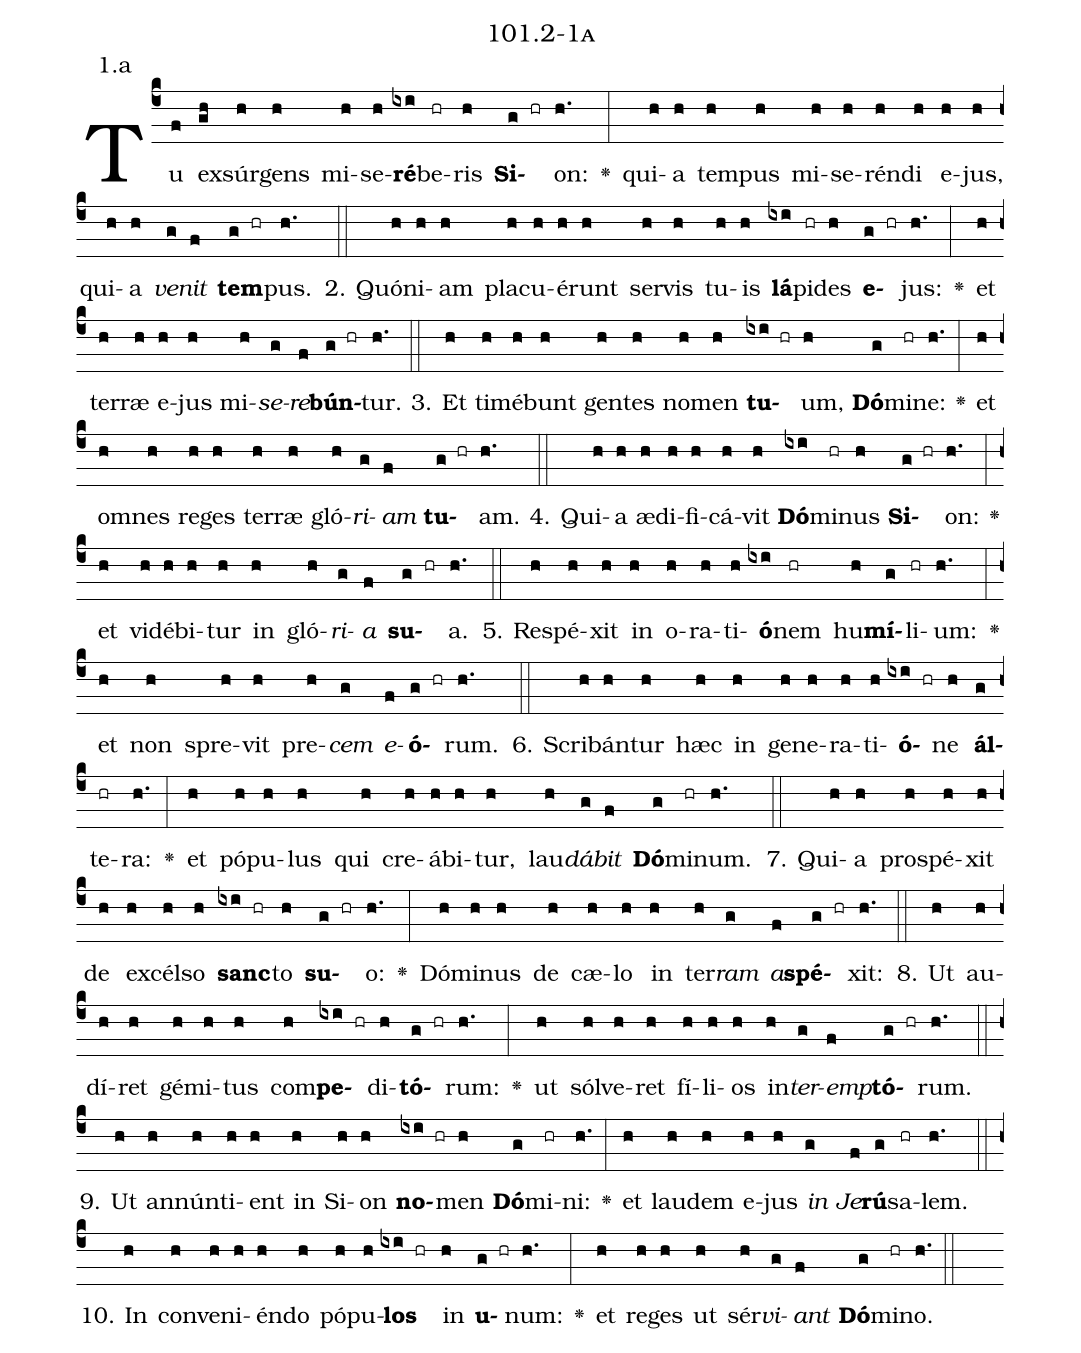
name: 101.2-1a;
annotation: 1.a;
%%
(c4)Tu(f) ex(gh)súr(h)gens(h) mi(h)se(h)<b>ré</b>(ixi)be(hr)ris(h) <b>Si</b>(g hr)on:(h.) <v>\greheightstar</v>(:) qui(h)a(h) tem(h)pus(h) mi(h)se(h)rén(h)di(h) e(h)jus,(h) qui(h)a(h) <i>ve</i>(g)<i>nit</i>(f) <b>tem</b>(g hr)pus.(h.) (::)
2. Quón(h)i(h)am(h) pla(h)cu(h)é(h)runt(h) ser(h)vis(h) tu(h)is(h) <b>lá</b>(ixi)pi(hr)des(h) <b>e</b>(g hr)jus:(h.) <v>\greheightstar</v>(:) et(h) ter(h)ræ(h) e(h)jus(h) mi(h)<i>se</i>(g)<i>re</i>(f)<b>bún</b>(g hr)tur.(h.) (::)
3. Et(h) ti(h)mé(h)bunt(h) gen(h)tes(h) no(h)men(h) <b>tu</b>(ixi hr)um,(h) <b>Dó</b>(g)mi(hr)ne:(h.) <v>\greheightstar</v>(:) et(h) om(h)nes(h) re(h)ges(h) ter(h)ræ(h) gló(h)<i>ri</i>(g)<i>am</i>(f) <b>tu</b>(g hr)am.(h.) (::)
4. Qui(h)a(h) æ(h)di(h)fi(h)cá(h)vit(h) <b>Dó</b>(ixi)mi(hr)nus(h) <b>Si</b>(g hr)on:(h.) <v>\greheightstar</v>(:) et(h) vi(h)dé(h)bi(h)tur(h) in(h) gló(h)<i>ri</i>(g)<i>a</i>(f) <b>su</b>(g hr)a.(h.) (::)
5. Re(h)spé(h)xit(h) in(h) o(h)ra(h)ti(h)<b>ó</b>(ixi)nem(hr) hu(h)<b>mí</b>(g)li(hr)um:(h.) <v>\greheightstar</v>(:) et(h) non(h) spre(h)vit(h) pre(h)<i>cem</i>(g) <i>e</i>(f)<b>ó</b>(g hr)rum.(h.) (::)
6. Scri(h)bán(h)tur(h) hæc(h) in(h) ge(h)ne(h)ra(h)ti(h)<b>ó</b>(ixi hr)ne(h) <b>ál</b>(g)te(hr)ra:(h.) <v>\greheightstar</v>(:) et(h) pó(h)pu(h)lus(h) qui(h) cre(h)á(h)bi(h)tur,(h) lau(h)<i>dá</i>(g)<i>bit</i>(f) <b>Dó</b>(g)mi(hr)num.(h.) (::)
7. Qui(h)a(h) pro(h)spé(h)xit(h) de(h) ex(h)cél(h)so(h) <b>sanc</b>(ixi hr)to(h) <b>su</b>(g hr)o:(h.) <v>\greheightstar</v>(:) Dó(h)mi(h)nus(h) de(h) cæ(h)lo(h) in(h) ter(h)<i>ram</i>(g) <i>a</i>(f)<b>spé</b>(g hr)xit:(h.) (::)
8. Ut(h) au(h)dí(h)ret(h) gé(h)mi(h)tus(h) com(h)<b>pe</b>(ixi hr)di(h)<b>tó</b>(g hr)rum:(h.) <v>\greheightstar</v>(:) ut(h) sól(h)ve(h)ret(h) fí(h)li(h)os(h) in(h)<i>ter</i>(g)<i>emp</i>(f)<b>tó</b>(g hr)rum.(h.) (::)
9. Ut(h) an(h)nún(h)ti(h)ent(h) in(h) Si(h)on(h) <b>no</b>(ixi hr)men(h) <b>Dó</b>(g)mi(hr)ni:(h.) <v>\greheightstar</v>(:) et(h) lau(h)dem(h) e(h)jus(h) <i>in</i>(g) <i>Je</i>(f)<b>rú</b>(g)sa(hr)lem.(h.) (::)
10. In(h) con(h)ve(h)ni(h)én(h)do(h) pó(h)pu(h)<b>los</b>(ixi hr) in(h) <b>u</b>(g hr)num:(h.) <v>\greheightstar</v>(:) et(h) re(h)ges(h) ut(h) sér(h)<i>vi</i>(g)<i>ant</i>(f) <b>Dó</b>(g)mi(hr)no.(h.) (::)
